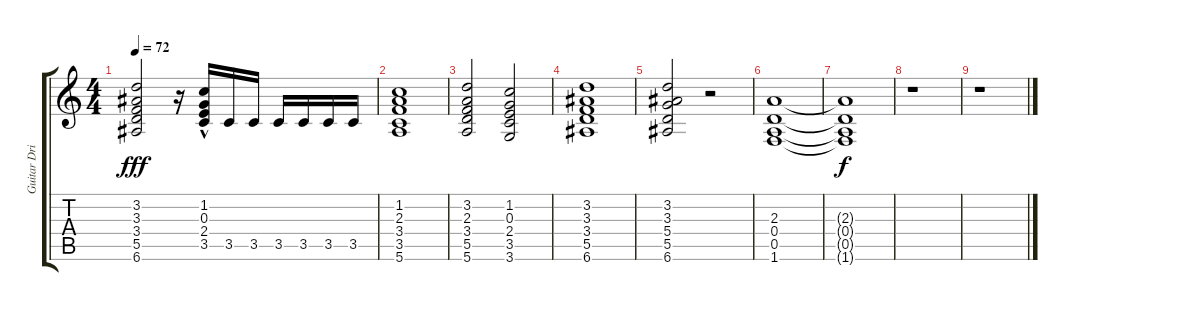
\track ("Guitar Drive" "Guitar Dri") {instrument overdrivenguitar}
\staff {score tabs}
\tuning (E4 B3 G3 D3 A2 E2) {hide}
\ts (4 4)
\tempo 72
\clef g2
\ks c
(3.2 3.3 3.4 5.5 6.6).2{dy fff} r.16 (1.2{hac} 0.3{hac} 2.4{hac} 3.5).16 3.5.16 3.5.16 3.5.16 3.5.16 3.5.16 3.5.16 |
(1.2 2.3 3.4 3.5 5.6).1 |
(3.2 2.3 3.4 5.5 5.6).2 (1.2 0.3 2.4 3.5 3.6).2 |
(3.2 3.3 3.4 5.5 6.6).1 |
(3.2 3.3 5.4 5.5 6.6).2 r.2 |
(2.3 0.4 0.5 1.6).1 |
(2.3{t} 0.4{t} 0.5{t} 1.6{t}).1{dy f} |
r.1 |
r.1
